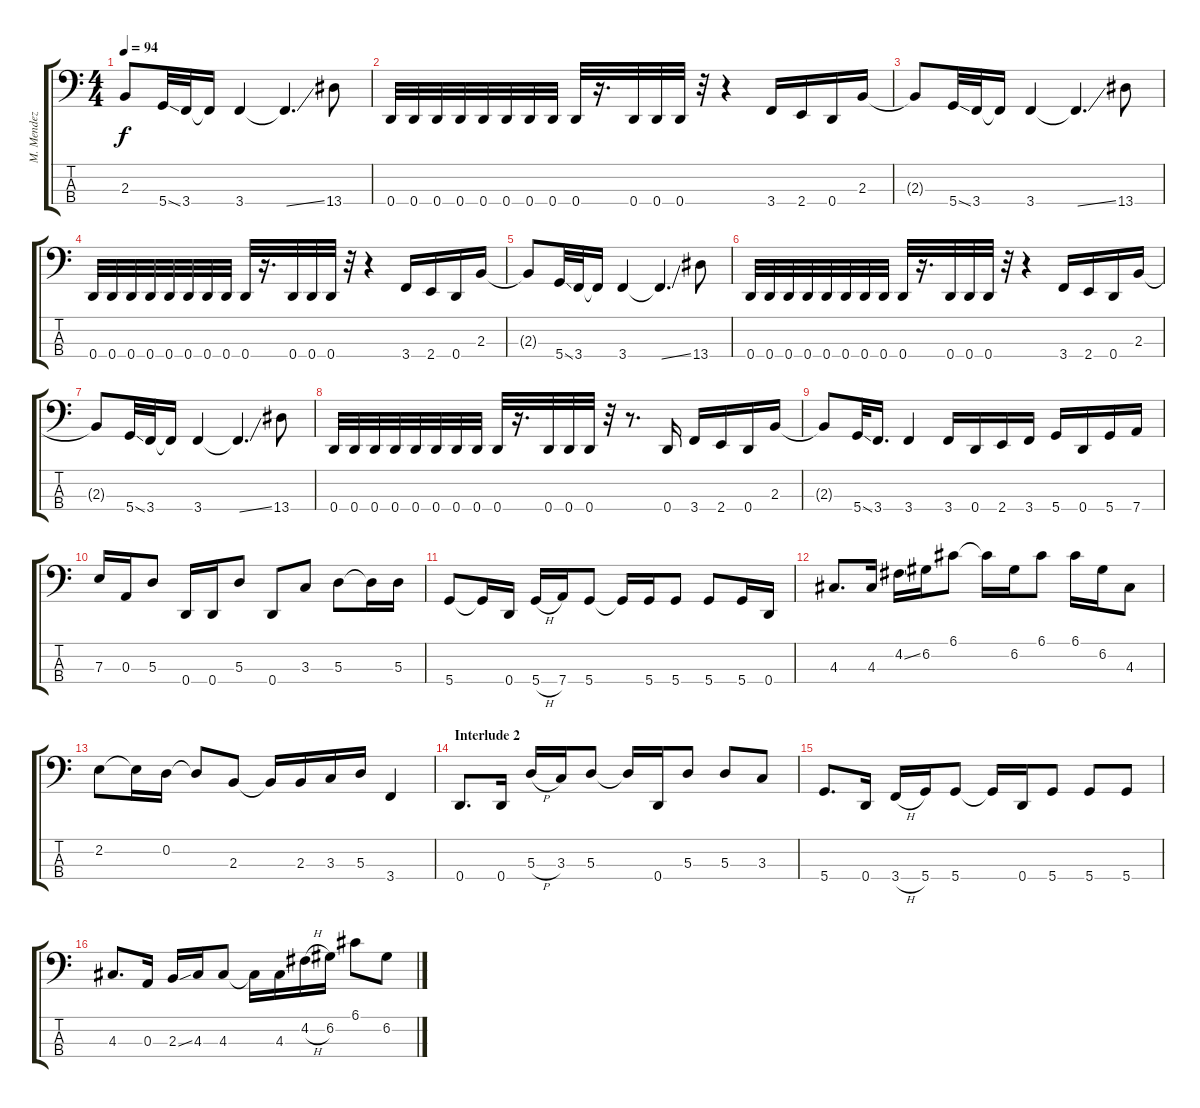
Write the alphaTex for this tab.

\track ("M. Mendez" "M. Mendez") {instrument electricbassfinger}
\staff {score tabs}
\tuning (G2 D2 A1 D1) {hide}
\ts (4 4)
\tempo 94
\clef f4
\ks c
2.3{t}.8{dy f} 5.4{ss}.32 3.4.32 3.4{t}.16 3.4.4 3.4{ss t}.4{d} 13.4.8 |
0.4.32 0.4.32 0.4.32 0.4.32 0.4.32 0.4.32 0.4.32 0.4.32 0.4.32 r.16{d} 0.4.32 0.4.32 0.4.32 r.32 r.4 3.4.16 2.4.16 0.4.16 2.3.16 |
2.3{t}.8 5.4{ss}.32 3.4.32 3.4{t}.16 3.4.4 3.4{ss t}.4{d} 13.4.8 |
0.4.32 0.4.32 0.4.32 0.4.32 0.4.32 0.4.32 0.4.32 0.4.32 0.4.32 r.16{d} 0.4.32 0.4.32 0.4.32 r.32 r.4 3.4.16 2.4.16 0.4.16 2.3.16 |
2.3{t}.8 5.4{ss}.32 3.4.32 3.4{t}.16 3.4.4 3.4{ss t}.4{d} 13.4.8 |
0.4.32 0.4.32 0.4.32 0.4.32 0.4.32 0.4.32 0.4.32 0.4.32 0.4.32 r.16{d} 0.4.32 0.4.32 0.4.32 r.32 r.4 3.4.16 2.4.16 0.4.16 2.3.16 |
2.3{t}.8 5.4{ss}.32 3.4.32 3.4{t}.16 3.4.4 3.4{ss t}.4{d} 13.4.8 |
0.4.32 0.4.32 0.4.32 0.4.32 0.4.32 0.4.32 0.4.32 0.4.32 0.4.32 r.16{d} 0.4.32 0.4.32 0.4.32 r.32 r.8{d} 0.4.16 3.4.16 2.4.16 0.4.16 2.3.16 |
2.3{t}.8 5.4{ss}.32 3.4.16{d} 3.4.4 3.4.16 0.4.16 2.4.16 3.4.16 5.4.16 0.4.16 5.4.16 7.4.16 |
7.3.16 0.3.16 5.3.8 0.4.16 0.4.16 5.3.8 0.4.8 3.3.8 5.3.8 5.3{t}.16 5.3.16 |
5.4.8 5.4{t}.16 0.4.16 5.4{h}.16 7.4.16 5.4.8 5.4{t}.16 5.4.16 5.4.8 5.4.8 5.4.16 0.4.16 |
4.3.8{d} 4.3.16 4.2{ss}.16 6.2.16 6.1.8 6.1{t}.16 6.2.16 6.1.8 6.1.16 6.2.16 4.3.8 |
2.2.8 2.2{t}.16 0.2.16 0.2{t}.8 2.3.8 2.3{t}.16 2.3.16 3.3.16 5.3.16 3.4.4 |
\section ("" "Interlude 2")
0.4.8{d} 0.4.16 5.3{h}.16 3.3.16 5.3.8 5.3{t}.16 0.4.16 5.3.8 5.3.8 3.3.8 |
5.4.8{d} 0.4.16 3.4{h}.16 5.4.16 5.4.8 5.4{t}.16 0.4.16 5.4.8 5.4.8 5.4.8 |
4.3.8{d} 0.3.16 2.3{ss}.16 4.3.16 4.3.8 4.3{t}.16 4.3.16 4.2{h}.16 6.2.16 6.1.8 6.2.8
